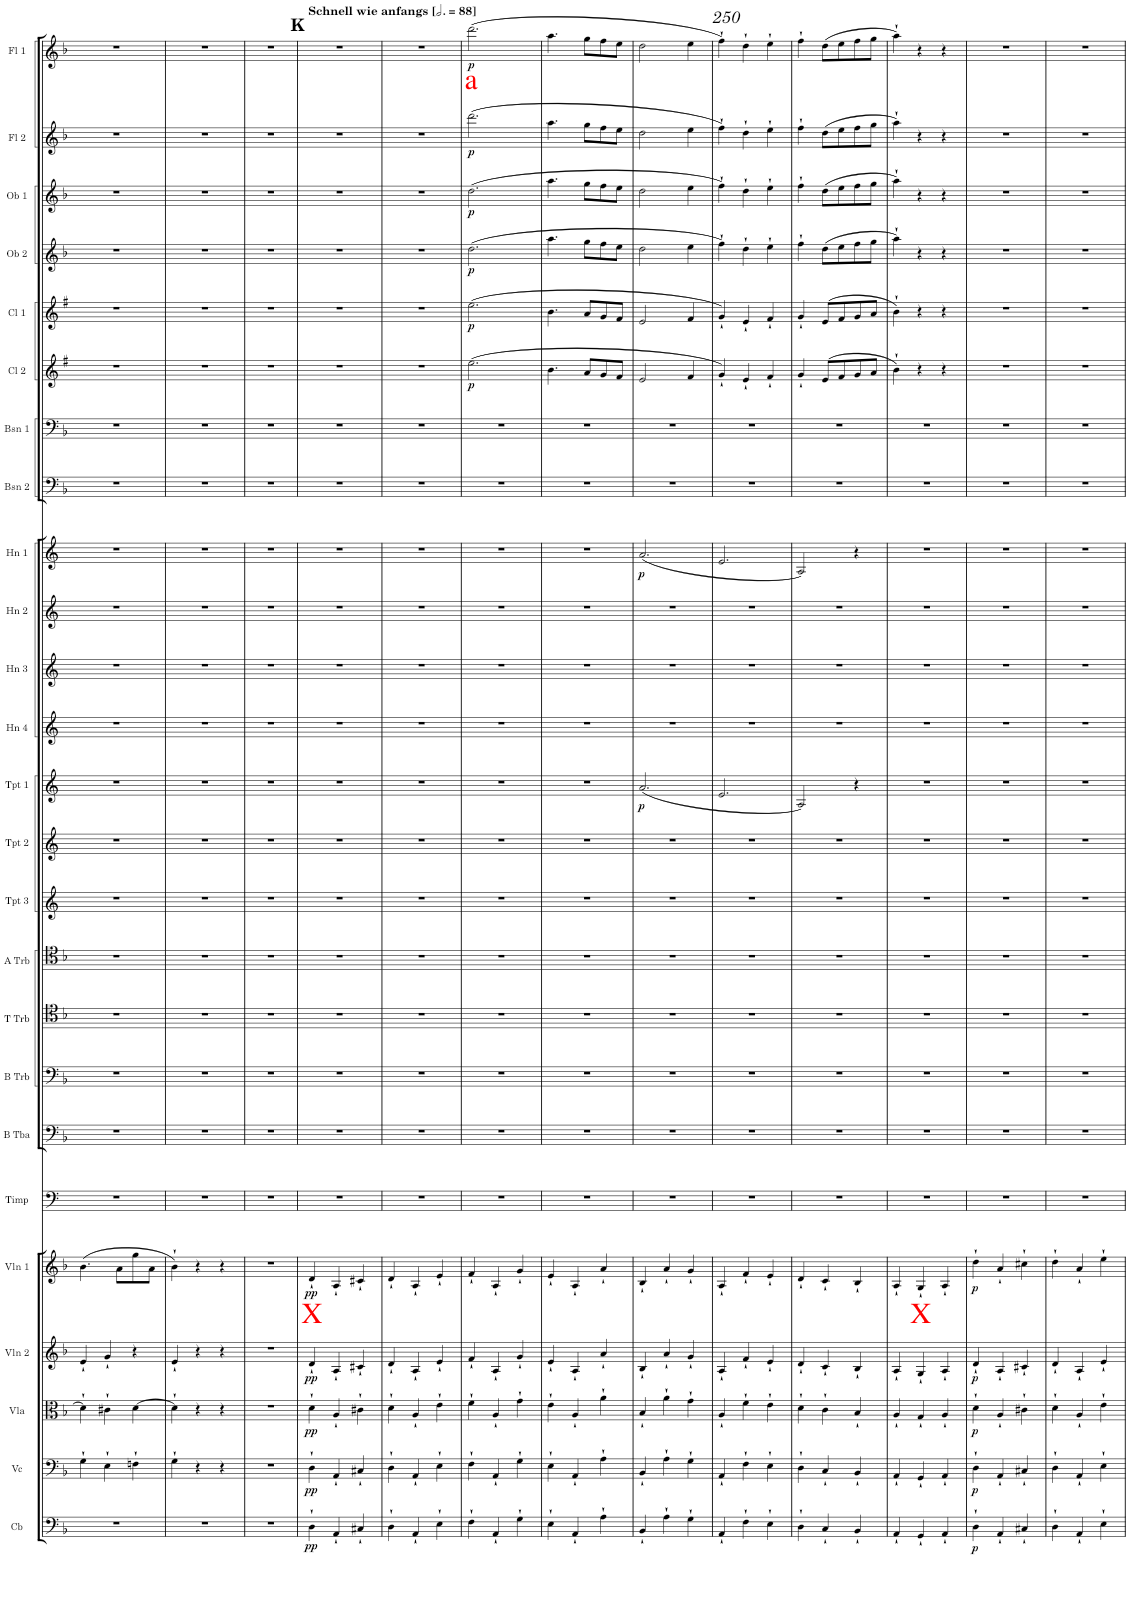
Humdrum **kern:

**kern	**dynam	**kern	**dynam	**kern	**dynam	**kern	**dynam	**kern	**text	**dynam	**kern	**kern	**kern	**kern	**kern	**kern	**kern	**kern	**dynam	**kern	**kern	**kern	**kern	**dynam	**kern	**kern	**kern	**dynam	**kern	**dynam	**kern	**dynam	**kern	**dynam	**kern	**dynam	**kern	**text	**dynam
*part25	*part25	*part24	*part24	*part23	*part23	*part22	*part22	*part21	*part21	*part21	*part20	*part19	*part18	*part17	*part16	*part15	*part14	*part13	*part13	*part12	*part11	*part10	*part9	*part9	*part8	*part7	*part6	*part6	*part5	*part5	*part4	*part4	*part3	*part3	*part2	*part2	*part1	*part1	*part1
*staff25	*staff25	*staff24	*staff24	*staff23	*staff23	*staff22	*staff22	*staff21	*staff21	*staff21	*staff20	*staff19	*staff18	*staff17	*staff16	*staff15	*staff14	*staff13	*staff13	*staff12	*staff11	*staff10	*staff9	*staff9	*staff8	*staff7	*staff6	*staff6	*staff5	*staff5	*staff4	*staff4	*staff3	*staff3	*staff2	*staff2	*staff1	*staff1	*staff1
*I"Contrabass	*	*I"Violoncello	*	*I"Viola	*	*I"Violin 2	*	*I"Violin 1	*	*	*I"Timpani	*I"Bass Tuba	*I"Bass Trombone	*I"Tenor Trombone	*I"Alto Trombone	*I"F Trumpet 3	*I"F Trumpet 2	*I"F Trumpet 1	*	*I"F Horn 4	*I"F Horn 3	*I"F Horn 2	*I"F Horn 1	*	*I"Bassoon 2	*I"Bassoon 1	*I"Bb Clarinet 2	*	*I"Bb Clarinet 1	*	*I"Oboe 2	*	*I"Oboe 1	*	*I"Flute 2	*	*I"Flute 1	*	*
*I'Cb	*	*I'Vc	*	*I'Vla	*	*I'Vln 2	*	*I'Vln 1	*	*	*I'Timp	*I'B Tba	*I'B Trb	*I'T Trb	*I'A Trb	*I'Tpt 3	*I'Tpt 2	*I'Tpt 1	*	*I'Hn 4	*I'Hn 3	*I'Hn 2	*I'Hn 1	*	*I'Bsn 2	*I'Bsn 1	*I'Cl 2	*	*I'Cl 1	*	*I'Ob 2	*	*I'Ob 1	*	*I'Fl 2	*	*I'Fl 1	*	*
!!LO:PB:g=z
*clefF4	*	*clefF4	*	*clefC3	*	*clefG2	*	*clefG2	*	*	*clefF4	*clefF4	*clefF4	*clefC4	*clefC4	*clefG2	*clefG2	*clefG2	*	*clefG2	*clefG2	*clefG2	*clefG2	*	*clefF4	*clefF4	*clefG2	*	*clefG2	*	*clefG2	*	*clefG2	*	*clefG2	*	*clefG2	*	*
*Trd7c12	*	*	*	*	*	*	*	*	*	*	*	*	*	*	*	*Trd-3c-5	*Trd-3c-5	*Trd-3c-5	*	*Trd4c7	*Trd4c7	*Trd4c7	*Trd4c7	*	*	*	*Trd1c2	*	*Trd1c2	*	*	*	*	*	*	*	*	*	*
*k[b-]	*	*k[b-]	*	*k[b-]	*	*k[b-]	*	*k[b-]	*	*	*k[]	*k[b-]	*k[b-]	*k[b-]	*k[b-]	*k[]	*k[]	*k[]	*	*k[]	*k[]	*k[]	*k[]	*	*k[b-]	*k[b-]	*k[f#]	*	*k[f#]	*	*k[b-]	*	*k[b-]	*	*k[b-]	*	*k[b-]	*	*
*M3/4	*	*M3/4	*	*M3/4	*	*M3/4	*	*M3/4	*	*	*M3/4	*M3/4	*M3/4	*M3/4	*M3/4	*M3/4	*M3/4	*M3/4	*	*M3/4	*M3/4	*M3/4	*M3/4	*	*M3/4	*M3/4	*M3/4	*	*M3/4	*	*M3/4	*	*M3/4	*	*M3/4	*	*M3/4	*	*
=242	=242	=242	=242	=242	=242	=242	=242	=242	=242	=242	=242	=242	=242	=242	=242	=242	=242	=242	=242	=242	=242	=242	=242	=242	=242	=242	=242	=242	=242	=242	=242	=242	=242	=242	=242	=242	=242	=242	=242
2.r	.	4G`\	.	4d`\]	.	4e`/	.	(4.b-\	.	.	2.r	2.r	2.r	2.r	2.r	2.r	2.r	2.r	.	2.r	2.r	2.r	2.r	.	2.r	2.r	2.r	.	2.r	.	2.r	.	2.r	.	2.r	.	2.r	.	.
.	.	4E`\	.	4c#X`\	.	4g`/	.	.	.	.	.	.	.	.	.	.	.	.	.	.	.	.	.	.	.	.	.	.	.	.	.	.	.	.	.	.	.	.	.
.	.	.	.	.	.	.	.	8a\L	.	.	.	.	.	.	.	.	.	.	.	.	.	.	.	.	.	.	.	.	.	.	.	.	.	.	.	.	.	.	.
.	.	4Fn`\	.	[4d\	.	4r	.	8gg\	.	.	.	.	.	.	.	.	.	.	.	.	.	.	.	.	.	.	.	.	.	.	.	.	.	.	.	.	.	.	.
.	.	.	.	.	.	.	.	8a\J	.	.	.	.	.	.	.	.	.	.	.	.	.	.	.	.	.	.	.	.	.	.	.	.	.	.	.	.	.	.	.
=243	=243	=243	=243	=243	=243	=243	=243	=243	=243	=243	=243	=243	=243	=243	=243	=243	=243	=243	=243	=243	=243	=243	=243	=243	=243	=243	=243	=243	=243	=243	=243	=243	=243	=243	=243	=243	=243	=243	=243
2.r	.	4G`\	.	4d`\]	.	4e`/	.	4b-`\)	.	.	2.r	2.r	2.r	2.r	2.r	2.r	2.r	2.r	.	2.r	2.r	2.r	2.r	.	2.r	2.r	2.r	.	2.r	.	2.r	.	2.r	.	2.r	.	2.r	.	.
.	.	4r	.	4r	.	4r	.	4r	.	.	.	.	.	.	.	.	.	.	.	.	.	.	.	.	.	.	.	.	.	.	.	.	.	.	.	.	.	.	.
.	.	4r	.	4r	.	4r	.	4r	.	.	.	.	.	.	.	.	.	.	.	.	.	.	.	.	.	.	.	.	.	.	.	.	.	.	.	.	.	.	.
=244	=244	=244	=244	=244	=244	=244	=244	=244	=244	=244	=244	=244	=244	=244	=244	=244	=244	=244	=244	=244	=244	=244	=244	=244	=244	=244	=244	=244	=244	=244	=244	=244	=244	=244	=244	=244	=244	=244	=244
2.r	.	2.r	.	2.r	.	2.r	.	2.r	.	.	2.r	2.r	2.r	2.r	2.r	2.r	2.r	2.r	.	2.r	2.r	2.r	2.r	.	2.r	2.r	2.r	.	2.r	.	2.r	.	2.r	.	2.r	.	2.r	.	.
=245	=245	=245	=245	=245	=245	=245	=245	=245	=245	=245	=245	=245	=245	=245	=245	=245	=245	=245	=245	=245	=245	=245	=245	=245	=245	=245	=245	=245	=245	=245	=245	=245	=245	=245	=245	=245	=245	=245	=245
!!LO:REH:place=s1:a:B:cj:enc=none:fs=18:t=K
*	*	*	*	*	*	*	*	*	*	*	*	*	*	*	*	*	*	*	*	*	*	*	*	*	*	*	*	*	*	*	*	*	*	*	*	*	*MM264	*	*
!	!	!	!	!	!	!	!	!	!	!	!	!	!	!	!	!	!	!	!	!	!	!	!	!	!	!	!	!	!	!	!	!	!	!	!	!	!LO:TX:a:B:t=Schnell wie anfangs [	!	!
!	!	!	!	!	!	!	!	!	!	!	!	!	!	!	!	!	!	!	!	!	!	!	!	!	!	!	!	!	!	!	!	!	!	!	!	!	!LO:TX:a:B:t=]	!	!
!	!LO:DY:b	!	!LO:DY:b	!	!LO:DY:b	!	!LO:DY:b	!	!LO:LY:b:color=#FF0000	!LO:DY:b	!	!	!	!	!	!	!	!	!	!	!	!	!	!	!	!	!	!	!	!	!	!	!	!	!	!	!	!	!
4D`\	pp	4D`\	pp	4d`\	pp	4d`/	pp	4d`/	X	pp	2.r	2.r	2.r	2.r	2.r	2.r	2.r	2.r	.	2.r	2.r	2.r	2.r	.	2.r	2.r	2.r	.	2.r	.	2.r	.	2.r	.	2.r	.	2.r	.	.
4AA`/	.	4AA`/	.	4A`/	.	4A`/	.	4A`/	.	.	.	.	.	.	.	.	.	.	.	.	.	.	.	.	.	.	.	.	.	.	.	.	.	.	.	.	.	.	.
4C#X`/	.	4C#X`/	.	4c#X`\	.	4c#X`/	.	4c#X`/	.	.	.	.	.	.	.	.	.	.	.	.	.	.	.	.	.	.	.	.	.	.	.	.	.	.	.	.	.	.	.
=246	=246	=246	=246	=246	=246	=246	=246	=246	=246	=246	=246	=246	=246	=246	=246	=246	=246	=246	=246	=246	=246	=246	=246	=246	=246	=246	=246	=246	=246	=246	=246	=246	=246	=246	=246	=246	=246	=246	=246
4D`\	.	4D`\	.	4d`\	.	4d`/	.	4d`/	.	.	2.r	2.r	2.r	2.r	2.r	2.r	2.r	2.r	.	2.r	2.r	2.r	2.r	.	2.r	2.r	2.r	.	2.r	.	2.r	.	2.r	.	2.r	.	2.r	.	.
4AA`/	.	4AA`/	.	4A`/	.	4A`/	.	4A`/	.	.	.	.	.	.	.	.	.	.	.	.	.	.	.	.	.	.	.	.	.	.	.	.	.	.	.	.	.	.	.
4E`\	.	4E`\	.	4e`\	.	4e`/	.	4e`/	.	.	.	.	.	.	.	.	.	.	.	.	.	.	.	.	.	.	.	.	.	.	.	.	.	.	.	.	.	.	.
=247	=247	=247	=247	=247	=247	=247	=247	=247	=247	=247	=247	=247	=247	=247	=247	=247	=247	=247	=247	=247	=247	=247	=247	=247	=247	=247	=247	=247	=247	=247	=247	=247	=247	=247	=247	=247	=247	=247	=247
!	!	!	!	!	!	!	!	!	!	!	!	!	!	!	!	!	!	!	!	!	!	!	!	!	!	!	!	!LO:DY:b	!	!LO:DY:b	!	!LO:DY:b	!	!LO:DY:b	!	!LO:DY:b	!	!LO:LY:b:color=#FF0000	!LO:DY:b
4F`\	.	4F`\	.	4f`\	.	4f`/	.	4f`/	.	.	2.r	2.r	2.r	2.r	2.r	2.r	2.r	2.r	.	2.r	2.r	2.r	2.r	.	2.r	2.r	(2.ee\	p	(2.ee\	p	(2.dd\	p	(2.dd\	p	(2.ddd\	p	(2.ddd\	a	p
4AA`/	.	4AA`/	.	4A`/	.	4A`/	.	4A`/	.	.	.	.	.	.	.	.	.	.	.	.	.	.	.	.	.	.	.	.	.	.	.	.	.	.	.	.	.	.	.
4G`\	.	4G`\	.	4g`\	.	4g`/	.	4g`/	.	.	.	.	.	.	.	.	.	.	.	.	.	.	.	.	.	.	.	.	.	.	.	.	.	.	.	.	.	.	.
=248	=248	=248	=248	=248	=248	=248	=248	=248	=248	=248	=248	=248	=248	=248	=248	=248	=248	=248	=248	=248	=248	=248	=248	=248	=248	=248	=248	=248	=248	=248	=248	=248	=248	=248	=248	=248	=248	=248	=248
4E`\	.	4E`\	.	4e`\	.	4e`/	.	4e`/	.	.	2.r	2.r	2.r	2.r	2.r	2.r	2.r	2.r	.	2.r	2.r	2.r	2.r	.	2.r	2.r	4.b\	.	4.b\	.	4.aa\	.	4.aa\	.	4.aa\	.	4.aa\	.	.
4AA`/	.	4AA`/	.	4A`/	.	4A`/	.	4A`/	.	.	.	.	.	.	.	.	.	.	.	.	.	.	.	.	.	.	.	.	.	.	.	.	.	.	.	.	.	.	.
.	.	.	.	.	.	.	.	.	.	.	.	.	.	.	.	.	.	.	.	.	.	.	.	.	.	.	8a/L	.	8a/L	.	8gg\L	.	8gg\L	.	8gg\L	.	8gg\L	.	.
4A`\	.	4A`\	.	4a`\	.	4a`/	.	4a`/	.	.	.	.	.	.	.	.	.	.	.	.	.	.	.	.	.	.	8g/	.	8g/	.	8ff\	.	8ff\	.	8ff\	.	8ff\	.	.
.	.	.	.	.	.	.	.	.	.	.	.	.	.	.	.	.	.	.	.	.	.	.	.	.	.	.	8f#/J	.	8f#/J	.	8ee\J	.	8ee\J	.	8ee\J	.	8ee\J	.	.
=249	=249	=249	=249	=249	=249	=249	=249	=249	=249	=249	=249	=249	=249	=249	=249	=249	=249	=249	=249	=249	=249	=249	=249	=249	=249	=249	=249	=249	=249	=249	=249	=249	=249	=249	=249	=249	=249	=249	=249
!	!	!	!	!	!	!	!	!	!	!	!	!	!	!	!	!	!	!	!LO:DY:b	!	!	!	!	!LO:DY:b	!	!	!	!	!	!	!	!	!	!	!	!	!	!	!
4BB-`/	.	4BB-`/	.	4B-`/	.	4B-`/	.	4B-`/	.	.	2.r	2.r	2.r	2.r	2.r	2.r	2.r	(<2.a/	p	2.r	2.r	2.r	(<2.a/	p	2.r	2.r	2e/	.	2e/	.	2dd\	.	2dd\	.	2dd\	.	2dd\	.	.
4A`\	.	4A`\	.	4a`\	.	4a`/	.	4a`/	.	.	.	.	.	.	.	.	.	.	.	.	.	.	.	.	.	.	.	.	.	.	.	.	.	.	.	.	.	.	.
4G`\	.	4G`\	.	4g`\	.	4g`/	.	4g`/	.	.	.	.	.	.	.	.	.	.	.	.	.	.	.	.	.	.	4f#/	.	4f#/	.	4ee\	.	4ee\	.	4ee\	.	4ee\	.	.
=250	=250	=250	=250	=250	=250	=250	=250	=250	=250	=250	=250	=250	=250	=250	=250	=250	=250	=250	=250	=250	=250	=250	=250	=250	=250	=250	=250	=250	=250	=250	=250	=250	=250	=250	=250	=250	=250	=250	=250
4AA`/	.	4AA`/	.	4A`/	.	4A`/	.	4A`/	.	.	2.r	2.r	2.r	2.r	2.r	2.r	2.r	2.e/	.	2.r	2.r	2.r	2.e/	.	2.r	2.r	4g`/)	.	4g`/)	.	4ff`\)	.	4ff`\)	.	4ff`\)	.	4ff`\)	.	.
4F`\	.	4F`\	.	4f`\	.	4f`/	.	4f`/	.	.	.	.	.	.	.	.	.	.	.	.	.	.	.	.	.	.	4e`/	.	4e`/	.	4dd`\	.	4dd`\	.	4dd`\	.	4dd`\	.	.
4E`\	.	4E`\	.	4e`\	.	4e`/	.	4e`/	.	.	.	.	.	.	.	.	.	.	.	.	.	.	.	.	.	.	4f#`/	.	4f#`/	.	4ee`\	.	4ee`\	.	4ee`\	.	4ee`\	.	.
=251	=251	=251	=251	=251	=251	=251	=251	=251	=251	=251	=251	=251	=251	=251	=251	=251	=251	=251	=251	=251	=251	=251	=251	=251	=251	=251	=251	=251	=251	=251	=251	=251	=251	=251	=251	=251	=251	=251	=251
4D`\	.	4D`\	.	4d`\	.	4d`/	.	4d`/	.	.	2.r	2.r	2.r	2.r	2.r	2.r	2.r	2A/)	.	2.r	2.r	2.r	2A/)	.	2.r	2.r	4g`/	.	4g`/	.	4ff`\	.	4ff`\	.	4ff`\	.	4ff`\	.	.
4C`/	.	4C`/	.	4c`\	.	4c`/	.	4c`/	.	.	.	.	.	.	.	.	.	.	.	.	.	.	.	.	.	.	(8e/L	.	(8e/L	.	(8dd\L	.	(8dd\L	.	(8dd\L	.	(8dd\L	.	.
.	.	.	.	.	.	.	.	.	.	.	.	.	.	.	.	.	.	.	.	.	.	.	.	.	.	.	8f#/	.	8f#/	.	8ee\	.	8ee\	.	8ee\	.	8ee\	.	.
4BB-`/	.	4BB-`/	.	4B-`/	.	4B-`/	.	4B-`/	.	.	.	.	.	.	.	.	.	4r	.	.	.	.	4r	.	.	.	8g/	.	8g/	.	8ff\	.	8ff\	.	8ff\	.	8ff\	.	.
.	.	.	.	.	.	.	.	.	.	.	.	.	.	.	.	.	.	.	.	.	.	.	.	.	.	.	8a/J	.	8a/J	.	8gg\J	.	8gg\J	.	8gg\J	.	8gg\J	.	.
=252	=252	=252	=252	=252	=252	=252	=252	=252	=252	=252	=252	=252	=252	=252	=252	=252	=252	=252	=252	=252	=252	=252	=252	=252	=252	=252	=252	=252	=252	=252	=252	=252	=252	=252	=252	=252	=252	=252	=252
4AA`/	.	4AA`/	.	4A`/	.	4A`/	.	4A`/	.	.	2.r	2.r	2.r	2.r	2.r	2.r	2.r	2.r	.	2.r	2.r	2.r	2.r	.	2.r	2.r	4b`\)	.	4b`\)	.	4aa`\)	.	4aa`\)	.	4aa`\)	.	4aa`\)	.	.
!	!	!	!	!	!	!	!	!	!LO:LY:b:color=#FF0000	!	!	!	!	!	!	!	!	!	!	!	!	!	!	!	!	!	!	!	!	!	!	!	!	!	!	!	!	!	!
4GG`/	.	4GG`/	.	4G`/	.	4G`/	.	4G`/	X	.	.	.	.	.	.	.	.	.	.	.	.	.	.	.	.	.	4r	.	4r	.	4r	.	4r	.	4r	.	4r	.	.
4AA`/	.	4AA`/	.	4A`/	.	4A`/	.	4A`/	.	.	.	.	.	.	.	.	.	.	.	.	.	.	.	.	.	.	4r	.	4r	.	4r	.	4r	.	4r	.	4r	.	.
=253	=253	=253	=253	=253	=253	=253	=253	=253	=253	=253	=253	=253	=253	=253	=253	=253	=253	=253	=253	=253	=253	=253	=253	=253	=253	=253	=253	=253	=253	=253	=253	=253	=253	=253	=253	=253	=253	=253	=253
!	!LO:DY:b	!	!LO:DY:b	!	!LO:DY:b	!	!LO:DY:b	!	!	!LO:DY:b	!	!	!	!	!	!	!	!	!	!	!	!	!	!	!	!	!	!	!	!	!	!	!	!	!	!	!	!	!
4D`\	p	4D`\	p	4d`\	p	4d`/	p	4dd`\	.	p	2.r	2.r	2.r	2.r	2.r	2.r	2.r	2.r	.	2.r	2.r	2.r	2.r	.	2.r	2.r	2.r	.	2.r	.	2.r	.	2.r	.	2.r	.	2.r	.	.
4AA`/	.	4AA`/	.	4A`/	.	4A`/	.	4a`/	.	.	.	.	.	.	.	.	.	.	.	.	.	.	.	.	.	.	.	.	.	.	.	.	.	.	.	.	.	.	.
4C#X`/	.	4C#X`/	.	4c#X`\	.	4c#X`/	.	4cc#X`\	.	.	.	.	.	.	.	.	.	.	.	.	.	.	.	.	.	.	.	.	.	.	.	.	.	.	.	.	.	.	.
=254	=254	=254	=254	=254	=254	=254	=254	=254	=254	=254	=254	=254	=254	=254	=254	=254	=254	=254	=254	=254	=254	=254	=254	=254	=254	=254	=254	=254	=254	=254	=254	=254	=254	=254	=254	=254	=254	=254	=254
4D`\	.	4D`\	.	4d`\	.	4d`/	.	4dd`\	.	.	2.r	2.r	2.r	2.r	2.r	2.r	2.r	2.r	.	2.r	2.r	2.r	2.r	.	2.r	2.r	2.r	.	2.r	.	2.r	.	2.r	.	2.r	.	2.r	.	.
4AA`/	.	4AA`/	.	4A`/	.	4A`/	.	4a`/	.	.	.	.	.	.	.	.	.	.	.	.	.	.	.	.	.	.	.	.	.	.	.	.	.	.	.	.	.	.	.
4E`\	.	4E`\	.	4e`\	.	4e`/	.	4ee`\	.	.	.	.	.	.	.	.	.	.	.	.	.	.	.	.	.	.	.	.	.	.	.	.	.	.	.	.	.	.	.
=	=	=	=	=	=	=	=	=	=	=	=	=	=	=	=	=	=	=	=	=	=	=	=	=	=	=	=	=	=	=	=	=	=	=	=	=	=	=	=
*-	*-	*-	*-	*-	*-	*-	*-	*-	*-	*-	*-	*-	*-	*-	*-	*-	*-	*-	*-	*-	*-	*-	*-	*-	*-	*-	*-	*-	*-	*-	*-	*-	*-	*-	*-	*-	*-	*-	*-
